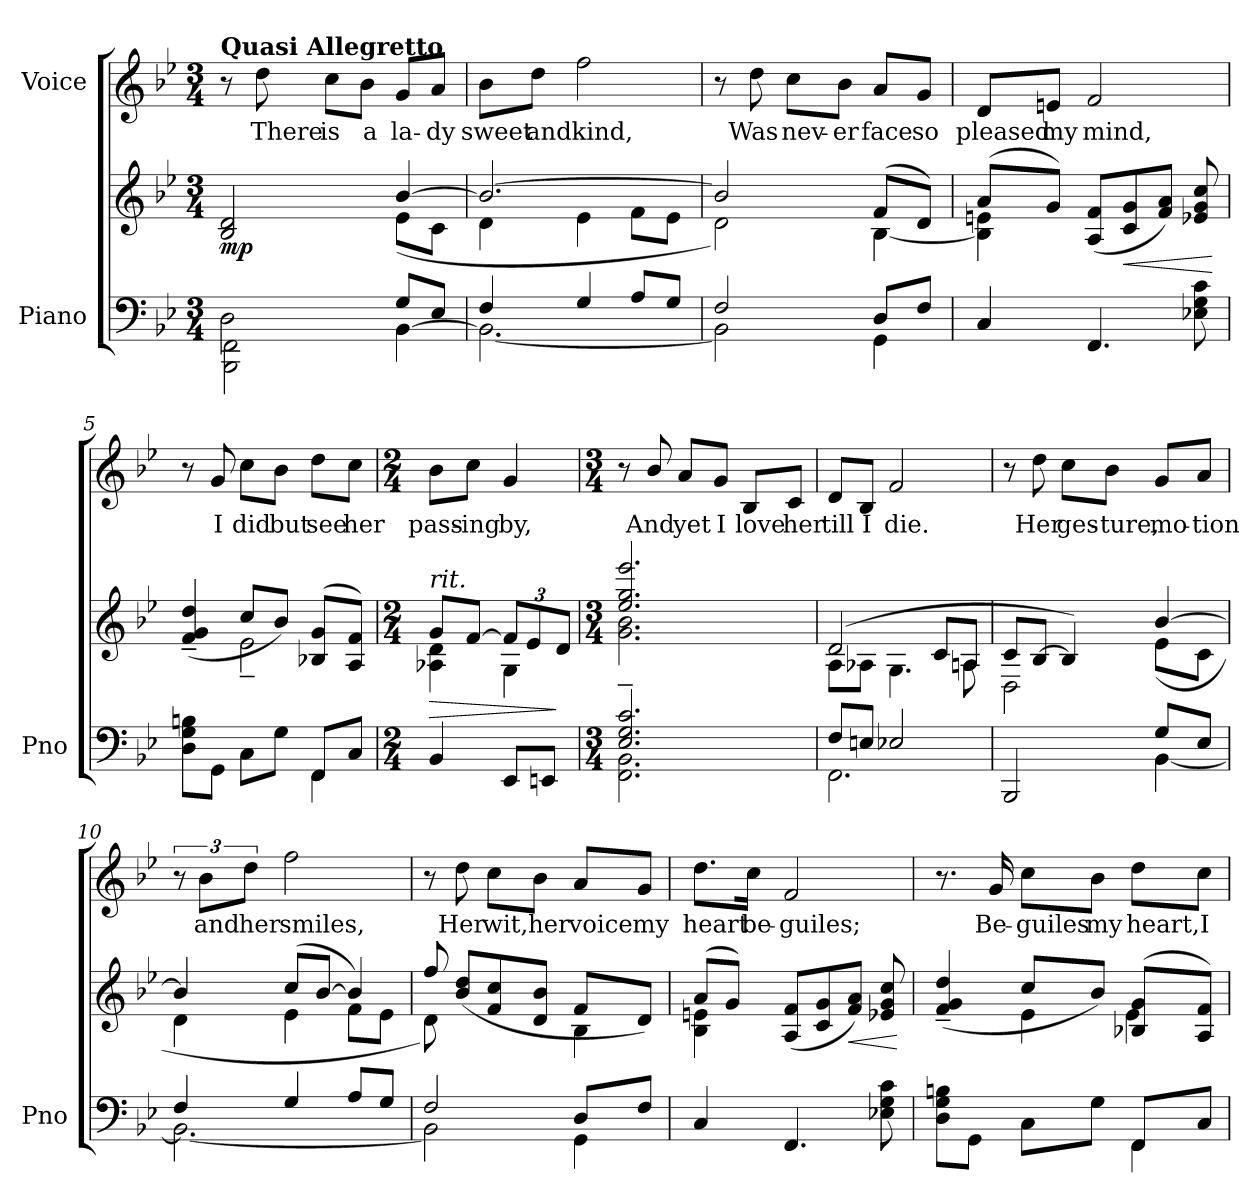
**kern	**kern	**dynam	**kern	**text
*part2	*part2	*part2	*part1	*part1
*staff3	*staff2	*staff2/3	*staff1	*staff1
*I"Piano	*	*	*I"Voice	*
*I'Pno	*	*	*	*
*clefF4	*clefG2	*	*clefG2	*
*k[b-e-]	*k[b-e-]	*	*k[b-e-]	*
*M3/4	*M3/4	*	*M3/4	*
=1	=1	=1	=1	=1
*^	*^	*	*	*
*	*^	*	*	*	*	*
!	!	!	!	!	!	!LO:TX:a:B:t=Quasi Allegretto	!
!	!	!	!	!	!LO:DY:b	!	!
2D\	2BBB-\ 2FF\	2ryy	2B-/ 2d/	2ryy	mp	8r	.
.	.	.	.	.	.	8dd\	There
.	.	.	.	.	.	8cc\L	is
.	.	.	.	.	.	8b-\J	a
4ryy	8G/L	[4BB-\	[4b-/	(8e-\L	.	8g/L	la-
.	8E-/J	.	.	8c\J	.	8a/J	-dy
*	*v	*v	*	*	*	*	*
=2	=2	=2	=2	=2	=2	=2
4F/	2.BB-\_	2.b-/_	4d\	.	8b-\L	sweet
.	.	.	.	.	8dd\J	and
4G/	.	.	4e-\	.	2ff\	kind,
8A/L	.	.	8f\L	.	.	.
8G/J	.	.	8e-\J	.	.	.
=3	=3	=3	=3	=3	=3	=3
2F/	2BB-\]	2b-/]	2d\)	.	8r	.
.	.	.	.	.	8dd\	Was
.	.	.	.	.	8cc\L	nev-
.	.	.	.	.	8b-\J	-er
8D/L	4GG\	(8f/L	[4B-\	.	8a/L	face
8F/J	.	8d/J)	.	.	8g/J	so
*v	*v	*	*	*	*	*
=4	=4	=4	=4	=4	=4
4C/	(8a/L	4B-\] 4en\	.	8d/L	pleased
.	8g/J)	.	.	8en/J	my
4.FF/	(8A/ 8f/L	2ryy	.	2f/	mind,
!	!	!	!LO:HP:b	!	!
.	8c/ 8g/	.	<	.	.
.	8f/ 8a/J)	.	.	.	.
8E-X\ 8G\ 8c\	8e-X/ 8g/ 8cc/	.	.	.	.
*	*v	*v	*	*	*
.	.	[	.	.
=5	=5	=5	=5	=5
*^	*^	*	*	*
8D\ 8G\ 8Bn\L	2ryy	(>4f/~> 4g/~> 4dd/~>	4ryy	.	8r	.
8GG\J	.	.	.	.	8g/	I
8C\L	.	8cc/L	2e-~\	.	8cc\L	did
8G\J	.	8b-/J)	.	.	8b-\J	but
8FF/L	4FF\	(8B-X/ 8g/L	.	.	8dd\L	see
8C/J	.	8A/ 8f/J)	.	.	8cc\J	her
*v	*v	*	*	*	*	*
=6	=6	=6	=6	=6	=6
*M2/4	*M2/4	*	*	*M2/4	*
!	!LO:TX:i:t=rit.	!	!	!	!
!	!	!	!LO:HP:b	!	!
4BB-/	(8g/L	4A-X\ 4d\	>	8b-\L	pass-
.	[8f/J	.	.	8cc\J	-ing
*	*Xbrackettup	*	*	*	*
8EE-/L	12f/L]	4G\	.	4g/	by,
.	12e-/	.	.	.	.
8EEn/J	.	.	.	.	.
.	12d/J	.	]	.	.
=7	=7	=7	=7	=7	=7
*M3/4	*M3/4	*	*	*M3/4	*
*^	*	*	*	*	*
2.E-/~ 2.G/~ 2.c/~)	2.FF\ 2.BB-\	2.ee-/ 2.gg/ 2.eee-/	2.g\ 2.b-\	.	8r	.
.	.	.	.	.	8b-/	And
.	.	.	.	.	8a/L	yet
.	.	.	.	.	8g/J	I
.	.	.	.	.	8B-/L	love
.	.	.	.	.	8c/J	her
=8	=8	=8	=8	=8	=8	=8
!	!	!	!	!LO:DY:b	!	!
!	!	!	!	!LO:DY:n=1:b	!	!
8F/L	2.FF\	(2d/	8A\L	p other-dynamics	8d/L	till
8En/J	.	.	8A-X\J	.	8B-/J	I
2E-X/	.	.	4.G\	.	2f/	die.
.	.	8c/L	.	.	.	.
.	.	8An/J	8A\	.	.	.
=9	=9	=9	=9	=9	=9	=9
!	!	!	!	!LO:DY:b	!	!
!	!	!	!	!LO:DY:n=1:b	!	!
2BBB-/	2ryy	8c/L	2D\	mp other-dynamics	8r	.
.	.	[8B-/J	.	.	8dd\	Her
.	.	4B-/])	.	.	8cc\L	ges-
.	.	.	.	.	8b-\J	-ture,
8G/L	[4BB-\	[4b-/	(8e-\L	.	8g/L	mo-
8E-/J	.	.	8c\J	.	8a/J	-tion
=10	=10	=10	=10	=10	=10	=10
4F/	2.BB-\_	4b-/]	4d\	.	12r	.
.	.	.	.	.	12b-\L	and
.	.	.	.	.	12dd\J	her
4G/	.	(8cc/L	4e-\	.	2ff\	smiles,
.	.	[8b-/J	.	.	.	.
8A/L	.	4b-/])	8f\L	.	.	.
8G/J	.	.	8e-\J	.	.	.
=11	=11	=11	=11	=11	=11	=11
2F/	2BB-\]	8ff/	8d\)	.	8r	.
.	.	(8b-/ 8dd/L	4.ryy	.	8dd\	Her
.	.	8f/ 8cc/	.	.	8cc\L	wit,
.	.	8d/ 8b-/J	.	.	8b-\J	her
8D/L	4GG\	8f/L	4B-\	.	8a/L	voice
8F/J	.	8d/J)	.	.	8g/J	my
*v	*v	*	*	*	*	*
=12	=12	=12	=12	=12	=12
4C/	(8a/L	4B-\ 4en\	.	8.dd\L	heart
.	8g/J)	.	.	.	.
.	.	.	.	16cc\Jk	be-
4.FF/	(>8A/ 8f/L	2ryy	.	2f/	-guiles;
.	8c/ 8g/	.	.	.	.
!	!	!	!LO:HP:b	!	!
.	8f/ 8a/J)	.	<	.	.
8E-X\ 8G\ 8c\	8e-X/ 8g/ 8cc/	.	.	.	.
*	*v	*v	*	*	*
.	.	[	.	.
=13	=13	=13	=13	=13
*^	*^	*	*	*
8D\ 8G\ 8Bn\L	2ryy	(>4f/~> 4g/~> 4dd/~>	4ryy	.	8.r	.
8GG\J	.	.	.	.	.	.
.	.	.	.	.	16g/	Be-
8C\L	.	8cc/L	4e-\	.	8cc\L	-guiles
8G\J	.	8b-/J)	.	.	8b-\J	my
8FF/L	4FF\	(8B-X/ 8g/L	4e-\	.	8dd\L	heart,
8C/J	.	8A/ 8f/J)	.	.	8cc\J	I
*v	*v	*	*	*	*	*
*	*v	*v	*	*	*
=	=	=	=	=
*-	*-	*-	*-	*-
